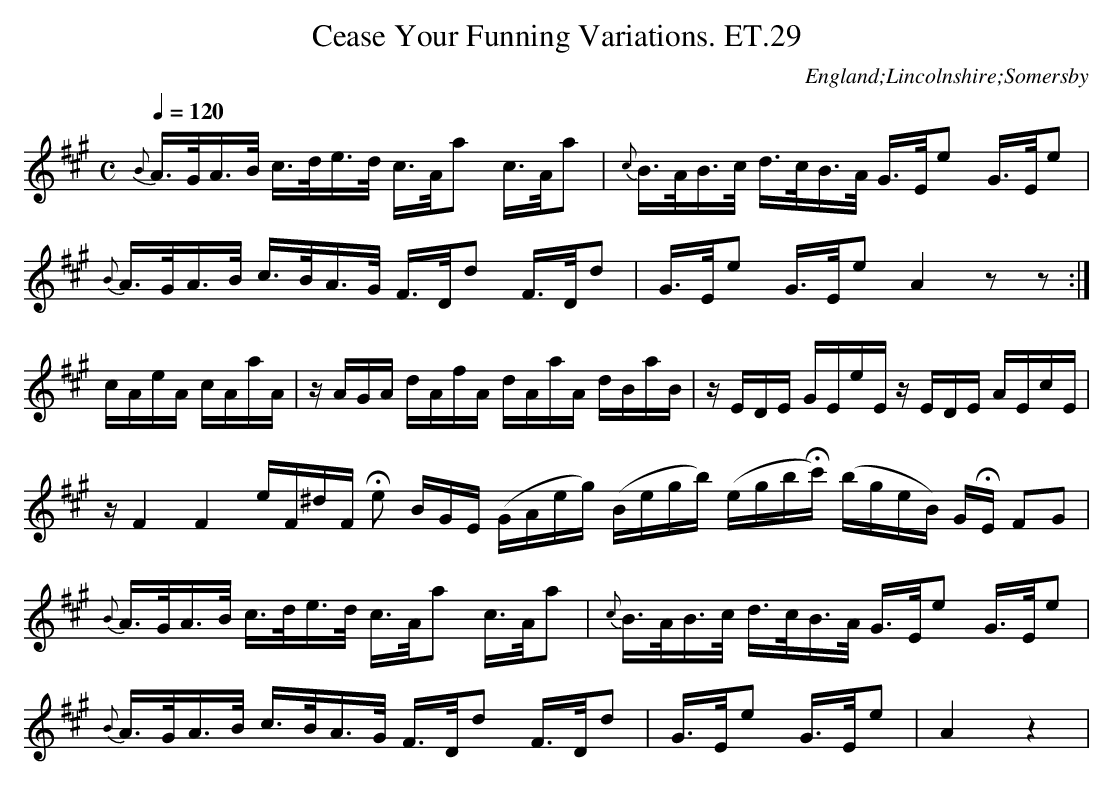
X:1
T:Cease Your Funning Variations. ET.29
M:C
L:1/16
Q:1/4=120
O:England;Lincolnshire;Somersby
K:A
{B}A>GA>B c>de>d c>Aa2 c>Aa2|{c}B>AB>c d>cB>A G>Ee2 G>Ee2|
{B}A>GA>B c>BA>G F>Dd2 F>Dd2|G>Ee2 G>Ee2A4z2z2:|
cAeA cAaA|zAGA dAfA dAaA dBaB|zEDE GEeE zEDE AEcE|
zF4F4 eF^dF He2 BGE (GAeg) (Begb) (egbHc') (bgeB) GHE 9F2G2|
{B}A>GA>B c>de>d c>Aa2 c>Aa2|{c}B>AB>c d>cB>A G>Ee2 G>Ee2|
{B}A>GA>B c>BA>G F>Dd2 F>Dd2|G>Ee2 G>Ee2|A4z4|
